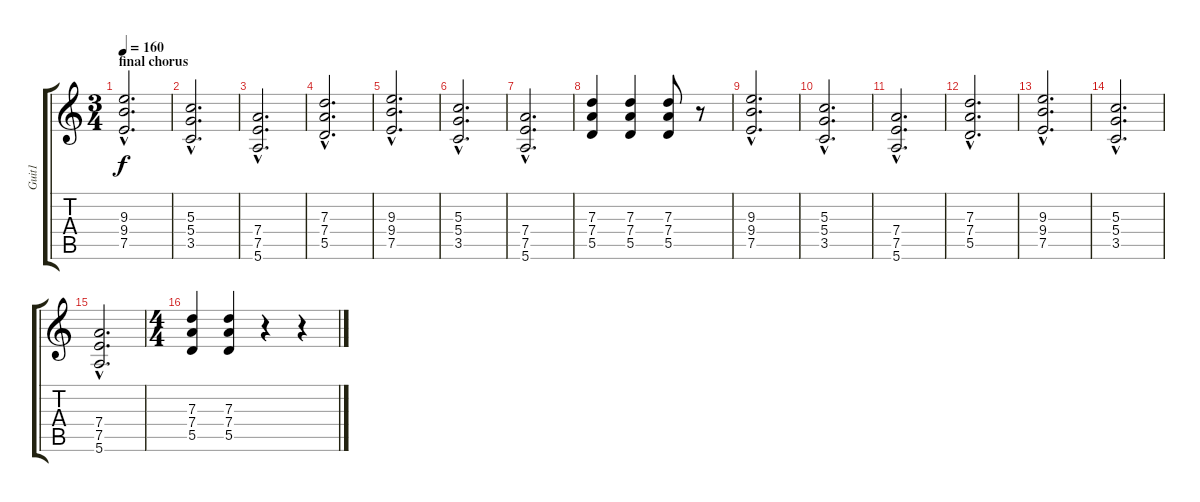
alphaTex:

\track ("Guit1" "Guit1") {instrument electricguitarclean}
\staff {score tabs}
\tuning (E4 B3 G3 D3 A2 E2) {hide}
\ts (3 4)
\section ("" "final chorus")
\tempo 160
\clef g2
\ks c
(9.3{hac} 9.4{hac} 7.5{hac}).2{d dy f volume 11 instrument overdrivenguitar} |
(5.3{hac} 5.4{hac} 3.5{hac}).2{d} |
(7.4{hac} 7.5{hac} 5.6{hac}).2{d} |
(7.3{hac} 7.4{hac} 5.5{hac}).2{d} |
(9.3{hac} 9.4{hac} 7.5{hac}).2{d} |
(5.3{hac} 5.4{hac} 3.5{hac}).2{d} |
(7.4{hac} 7.5{hac} 5.6{hac}).2{d} |
(7.3 7.4 5.5).4 (7.3 7.4 5.5).4 (7.3 7.4 5.5).8 r.8 |
(9.3{hac} 9.4{hac} 7.5{hac}).2{d volume 11 instrument overdrivenguitar} |
(5.3{hac} 5.4{hac} 3.5{hac}).2{d} |
(7.4{hac} 7.5{hac} 5.6{hac}).2{d} |
(7.3{hac} 7.4{hac} 5.5{hac}).2{d} |
(9.3{hac} 9.4{hac} 7.5{hac}).2{d} |
(5.3{hac} 5.4{hac} 3.5{hac}).2{d} |
(7.4{hac} 7.5{hac} 5.6{hac}).2{d} |
\ts (4 4)
(7.3 7.4 5.5).4 (7.3 7.4 5.5).4 r.4 r.4
